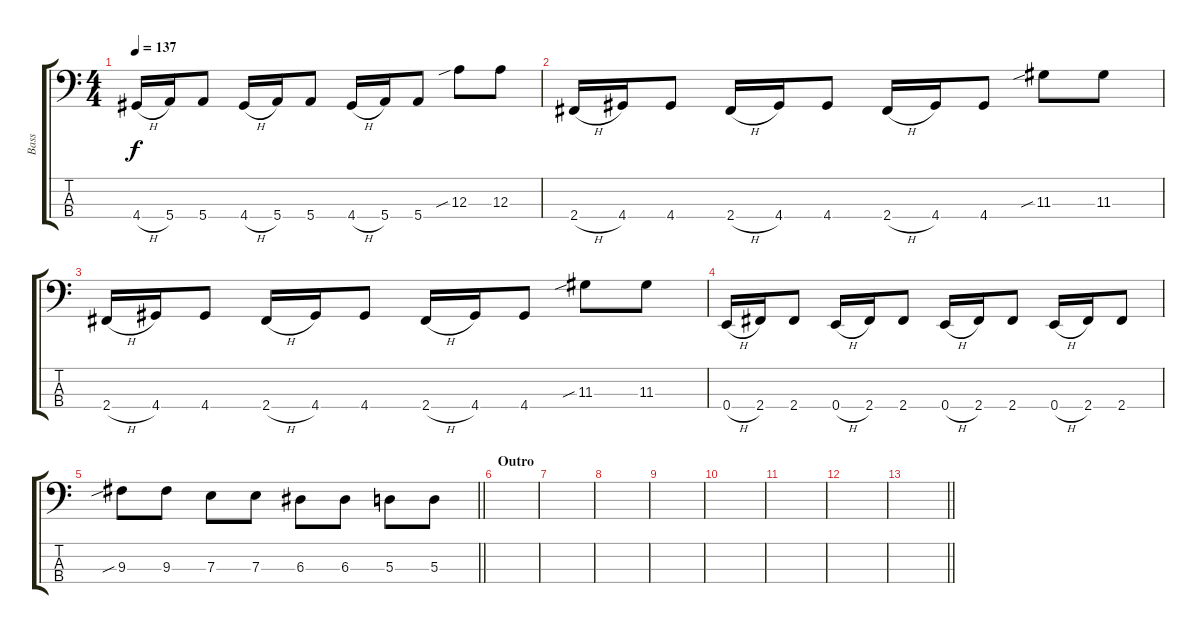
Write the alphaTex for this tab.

\track ("Bass" "Bass") {instrument electricbasspick}
\staff {score tabs}
\tuning (G2 D2 A1 E1) {hide}
\ts (4 4)
\tempo 137
\clef f4
\ks c
4.4{h}.16{dy f} 5.4.16 5.4.8 4.4{h}.16 5.4.16 5.4.8 4.4{h}.16 5.4.16 5.4.8 12.3{sib}.8 12.3.8 |
2.4{h}.16 4.4.16 4.4.8 2.4{h}.16 4.4.16 4.4.8 2.4{h}.16 4.4.16 4.4.8 11.3{sib}.8 11.3.8 |
2.4{h}.16 4.4.16 4.4.8 2.4{h}.16 4.4.16 4.4.8 2.4{h}.16 4.4.16 4.4.8 11.3{sib}.8 11.3.8 |
0.4{h}.16 2.4.16 2.4.8 0.4{h}.16 2.4.16 2.4.8 0.4{h}.16 2.4.16 2.4.8 0.4{h}.16 2.4.16 2.4.8 |
\barLineRight lightlight
9.3{sib}.8 9.3.8 7.3.8 7.3.8 6.3.8 6.3.8 5.3.8 5.3.8 |
\section ("" "Outro")
|
|
|
|
|
|
|
\barLineRight lightlight
